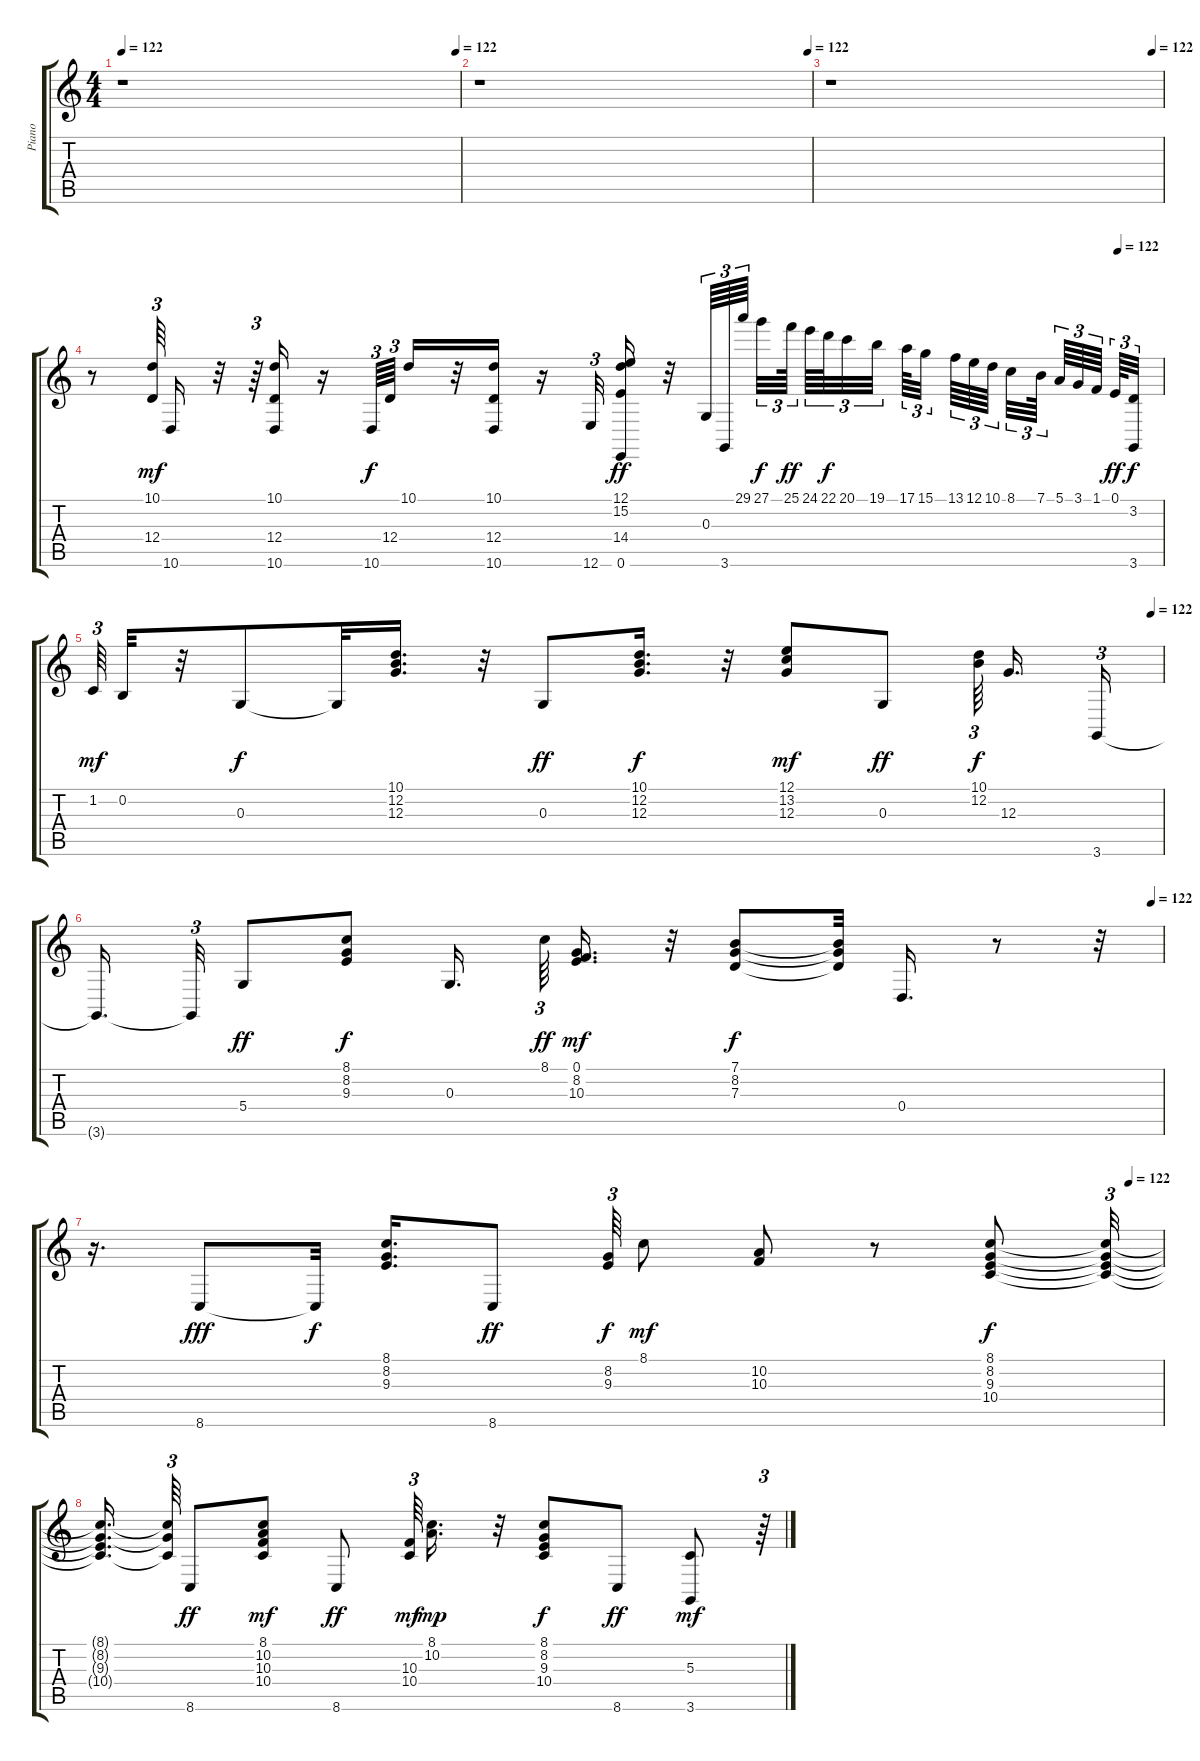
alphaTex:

\track ("Piano" "Piano") {instrument acousticgrandpiano}
\staff {score tabs}
\tuning (E4 B3 G3 D3 A2 E2) {hide}
\ts (4 4)
\tempo 122
\tempo (122 0.9895833333333334)
\clef g2
\ks c
r.1{dy ff} |
\tempo (122 0.9895833333333334)
r.1 |
\tempo (122 0.96875)
r.1 |
\tempo (122 0.9583333333333334)
r.8 (10.1 12.4).64{tu (3 2) dy mf} 10.6.16 r.32 r.64{tu (3 2)} (10.1 12.4 10.6).16 r.16 10.6.64{tu (3 2) dy f} 12.4.64{tu (3 2)} 10.1.16 r.32 (10.1 12.4 10.6).16 r.16 12.6.32{tu (3 2)} (12.1 15.2 14.4 0.6).16{dy ff} r.32 0.3.64{tu (3 2)} 3.6.64{tu (3 2)} 29.1.64{tu (3 2)} 27.1.32{tu (3 2) dy f} 25.1.64{tu (3 2) dy ff} 24.1.64{tu (3 2)} 22.1.64{tu (3 2) dy f} 20.1.32{tu (3 2)} 19.1.32{tu (3 2)} 17.1.64{tu (3 2)} 15.1.32{tu (3 2)} 13.1.64{tu (3 2)} 12.1.64{tu (3 2)} 10.1.64{tu (3 2)} 8.1.32{tu (3 2)} 7.1.64{tu (3 2)} 5.1.64{tu (3 2)} 3.1.64{tu (3 2)} 1.1.64{tu (3 2)} 0.1.64{tu (3 2) dy ff} (3.2 3.6).32{tu (3 2) dy f} |
\tempo (122 0.9895833333333334)
1.2.64{tu (3 2) dy mf} 0.2.32 r.32 0.3.8{dy f} 0.3{t}.32 (10.1 12.2 12.3).16{d} r.32 0.3.8{dy ff} (10.1 12.2 12.3).16{d dy f} r.32 (12.1 13.2 12.3).8{dy mf} 0.3.8{dy ff} (10.1 12.2).64{tu (3 2) dy f} 12.3.16{d} 3.6.16{tu (3 2)} |
\tempo (122 0.9895833333333334)
3.6{t}.16{d} 3.6{t}.32{tu (3 2)} 5.4.8{dy ff} (8.1 8.2 9.3).8{dy f} 0.3.16{d} 8.1.64{tu (3 2) dy ff} (0.1 8.2 10.3).16{d dy mf} r.32 (7.1 8.2 7.3).8{dy f} (7.1{t} 8.2{t} 7.3{t}).32 0.4.16{d} r.8 r.32 |
\tempo (122 0.96875)
r.16{d} 8.6.8{dy fff} 8.6{t}.32{dy f} (8.1 8.2 9.3).16{d} 8.6.8{dy ff} (8.2 9.3).64{tu (3 2) dy f} 8.1.8{dy mf} (10.2 10.3).8 r.8 (8.1 8.2 9.3 10.4).8{dy f} (8.1{t} 8.2{t} 9.3{t} 10.4{t}).32{tu (3 2)} |
(8.1{t} 8.2{t} 9.3{t} 10.4{t}).16{d} (8.1{t} 8.2{t} 10.4{t}).64{tu (3 2)} 8.6.8{dy ff} (8.1 10.2 10.3 10.4).8{dy mf} 8.6.8{dy ff} (10.3 10.4).64{tu (3 2) dy mf} (8.1 10.2).16{d dy mp} r.32 (8.1 8.2 9.3 10.4).8{dy f} 8.6.8{dy ff} (5.3 3.6).8{dy mf} r.64{tu (3 2)}
